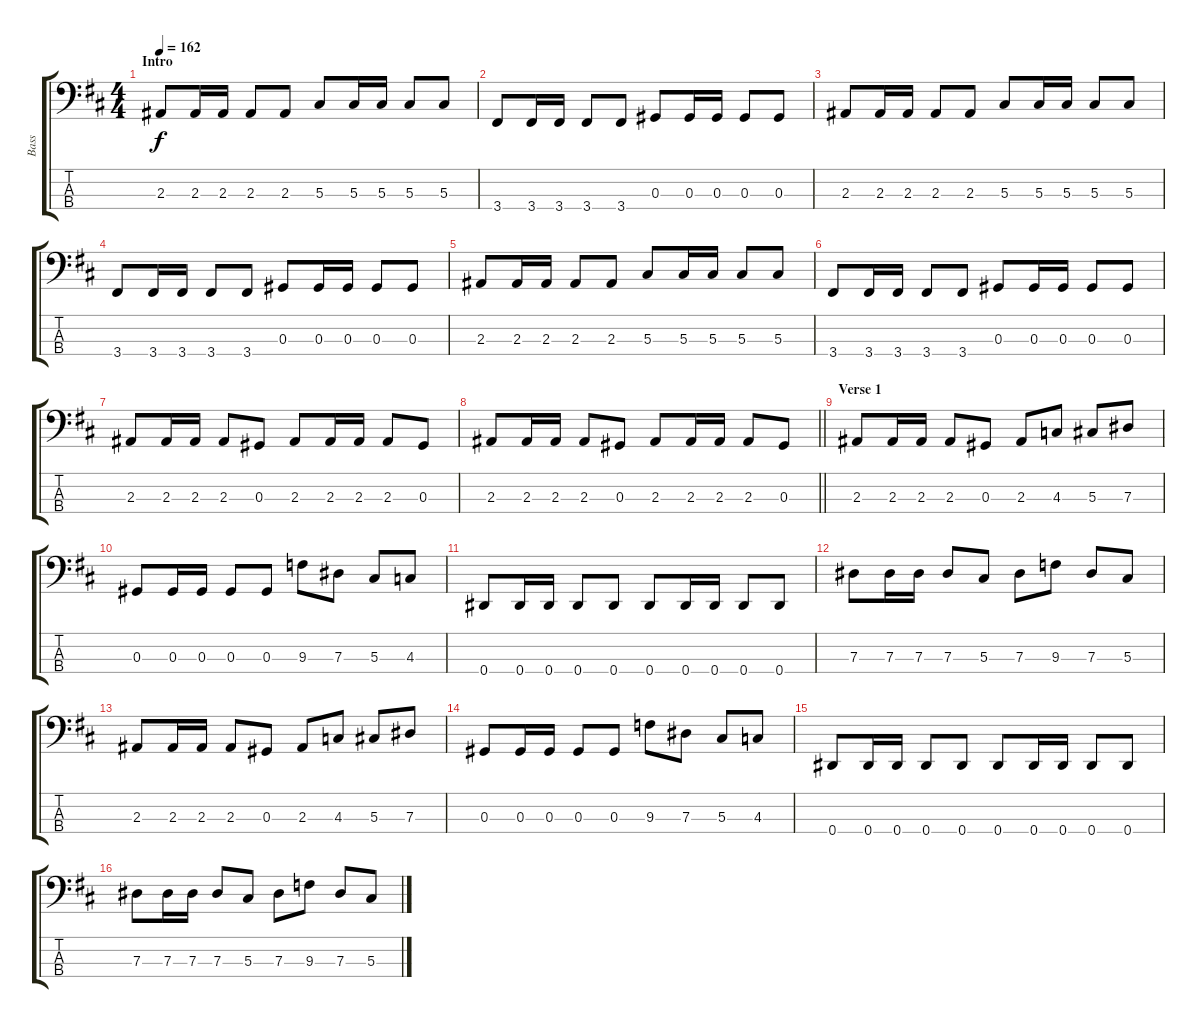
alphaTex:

\track ("Bass" "Bass") {instrument electricbasspick}
\staff {score tabs}
\tuning (Gb2 Db2 Ab1 Eb1) {hide}
\ts (4 4)
\section ("" "Intro")
\tempo 162
\clef f4
\ks d
2.3.8{dy f instrument electricbasspick} 2.3.16 2.3.16 2.3.8 2.3.8 5.3.8 5.3.16 5.3.16 5.3.8 5.3.8 |
3.4.8 3.4.16 3.4.16 3.4.8 3.4.8 0.3.8 0.3.16 0.3.16 0.3.8 0.3.8 |
2.3.8 2.3.16 2.3.16 2.3.8 2.3.8 5.3.8 5.3.16 5.3.16 5.3.8 5.3.8 |
3.4.8 3.4.16 3.4.16 3.4.8 3.4.8 0.3.8 0.3.16 0.3.16 0.3.8 0.3.8 |
2.3.8 2.3.16 2.3.16 2.3.8 2.3.8 5.3.8 5.3.16 5.3.16 5.3.8 5.3.8 |
3.4.8 3.4.16 3.4.16 3.4.8 3.4.8 0.3.8 0.3.16 0.3.16 0.3.8 0.3.8 |
2.3.8 2.3.16 2.3.16 2.3.8 0.3.8 2.3.8 2.3.16 2.3.16 2.3.8 0.3.8 |
\barLineRight lightlight
2.3.8 2.3.16 2.3.16 2.3.8 0.3.8 2.3.8 2.3.16 2.3.16 2.3.8 0.3.8 |
\section ("" "Verse 1")
2.3.8 2.3.16 2.3.16 2.3.8 0.3.8 2.3.8 4.3.8 5.3.8 7.3.8 |
0.3.8 0.3.16 0.3.16 0.3.8 0.3.8 9.3.8 7.3.8 5.3.8 4.3.8 |
0.4.8 0.4.16 0.4.16 0.4.8 0.4.8 0.4.8 0.4.16 0.4.16 0.4.8 0.4.8 |
7.3.8 7.3.16 7.3.16 7.3.8 5.3.8 7.3.8 9.3.8 7.3.8 5.3.8 |
2.3.8 2.3.16 2.3.16 2.3.8 0.3.8 2.3.8 4.3.8 5.3.8 7.3.8 |
0.3.8 0.3.16 0.3.16 0.3.8 0.3.8 9.3.8 7.3.8 5.3.8 4.3.8 |
0.4.8 0.4.16 0.4.16 0.4.8 0.4.8 0.4.8 0.4.16 0.4.16 0.4.8 0.4.8 |
7.3.8 7.3.16 7.3.16 7.3.8 5.3.8 7.3.8 9.3.8 7.3.8 5.3.8
